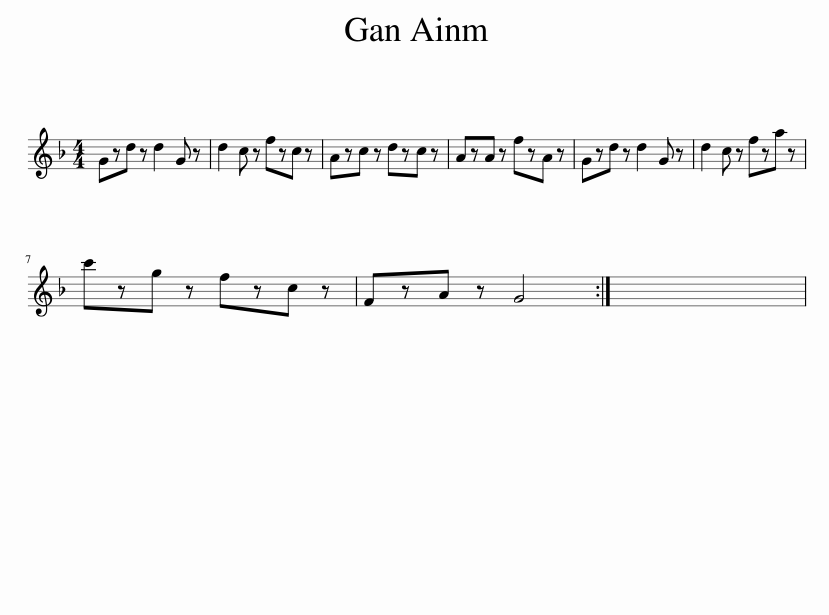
X:1
L:1/8
M:4/4
I:linebreak $
K:F
V:1 treble
V:1
 Gzd z d2 G z | d2 c z fzc z | Azc z dzc z | AzA z fzA z | Gzd z d2 G z | %5
 d2 c z fza z |$ c'zg z fzc z | FzA z G4 :| x8 | %9
